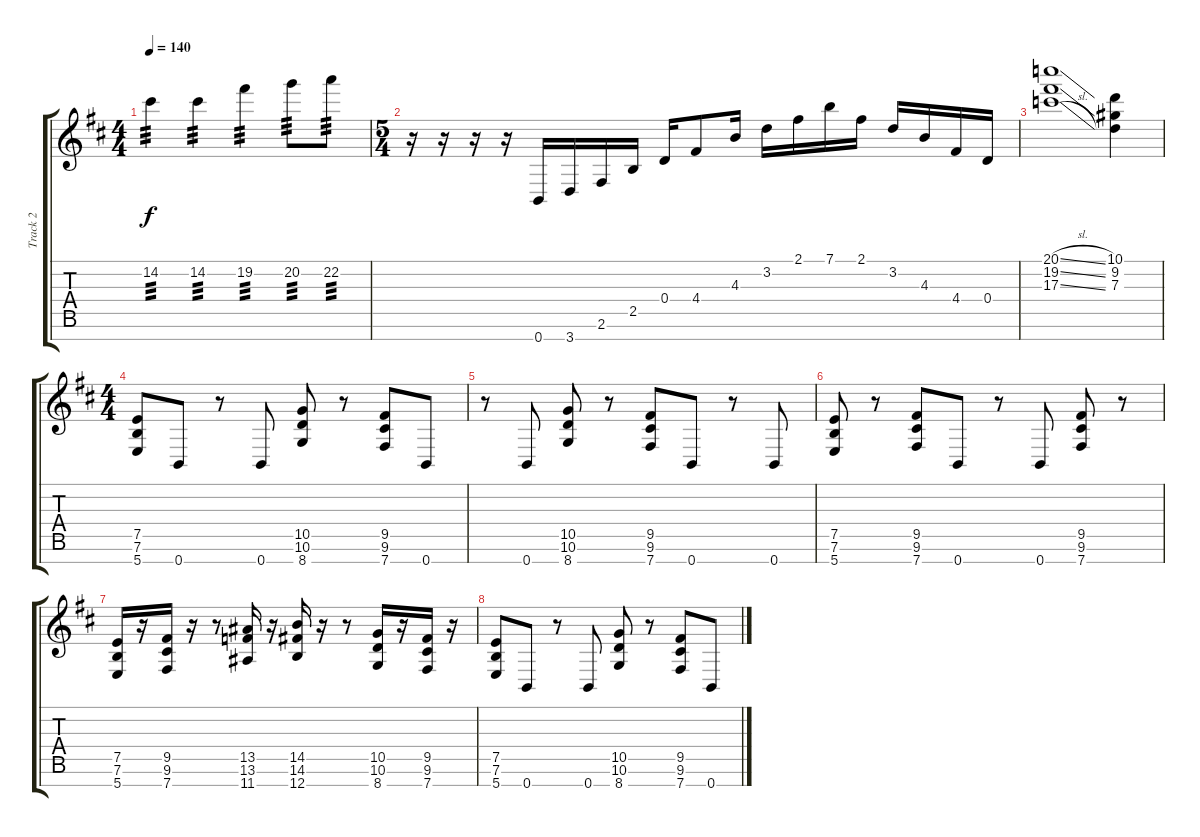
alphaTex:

\track ("Track 2" "Track 2") {instrument overdrivenguitar}
\staff {score tabs}
\tuning (E4 B3 G3 D3 A2 E2 B1) {hide}
\ts (4 4)
\tempo 140
\clef g2
\ks bminor
14.2.4{tp 3 dy f} 14.2.4{tp 3} 19.2.4{tp 3} 20.2.8{tp 3} 22.2.8{tp 3} |
\ts (5 4)
r.16{volume 7} r.16 r.16 r.16 0.7.16 3.7.16 2.6.16 2.5.16 0.4.16 4.4.8 4.3.16 3.2.16 2.1.16 7.1.16 2.1.16 3.2.16 4.3.16 4.4.16 0.4.16 |
(20.1{sl} 19.2{sl} 17.3{sl}).1 (10.1 9.2 7.3).4 |
\ts (4 4)
(7.5 7.6 5.7).8 0.7.8 r.8 0.7.8 (10.5 10.6 8.7).8 r.8 (9.5 9.6 7.7).8 0.7.8 |
r.8 0.7.8 (10.5 10.6 8.7).8 r.8 (9.5 9.6 7.7).8 0.7.8 r.8 0.7.8 |
(7.5 7.6 5.7).8 r.8 (9.5 9.6 7.7).8 0.7.8 r.8 0.7.8 (9.5 9.6 7.7).8 r.8 |
(7.5 7.6 5.7).16 r.16 (9.5 9.6 7.7).16 r.16 r.8 (13.5 13.6 11.7).16 r.16 (14.5 14.6 12.7).16 r.16 r.8 (10.5 10.6 8.7).16 r.16 (9.5 9.6 7.7).16 r.16 |
(7.5 7.6 5.7).8 0.7.8 r.8 0.7.8 (10.5 10.6 8.7).8 r.8 (9.5 9.6 7.7).8 0.7.8
